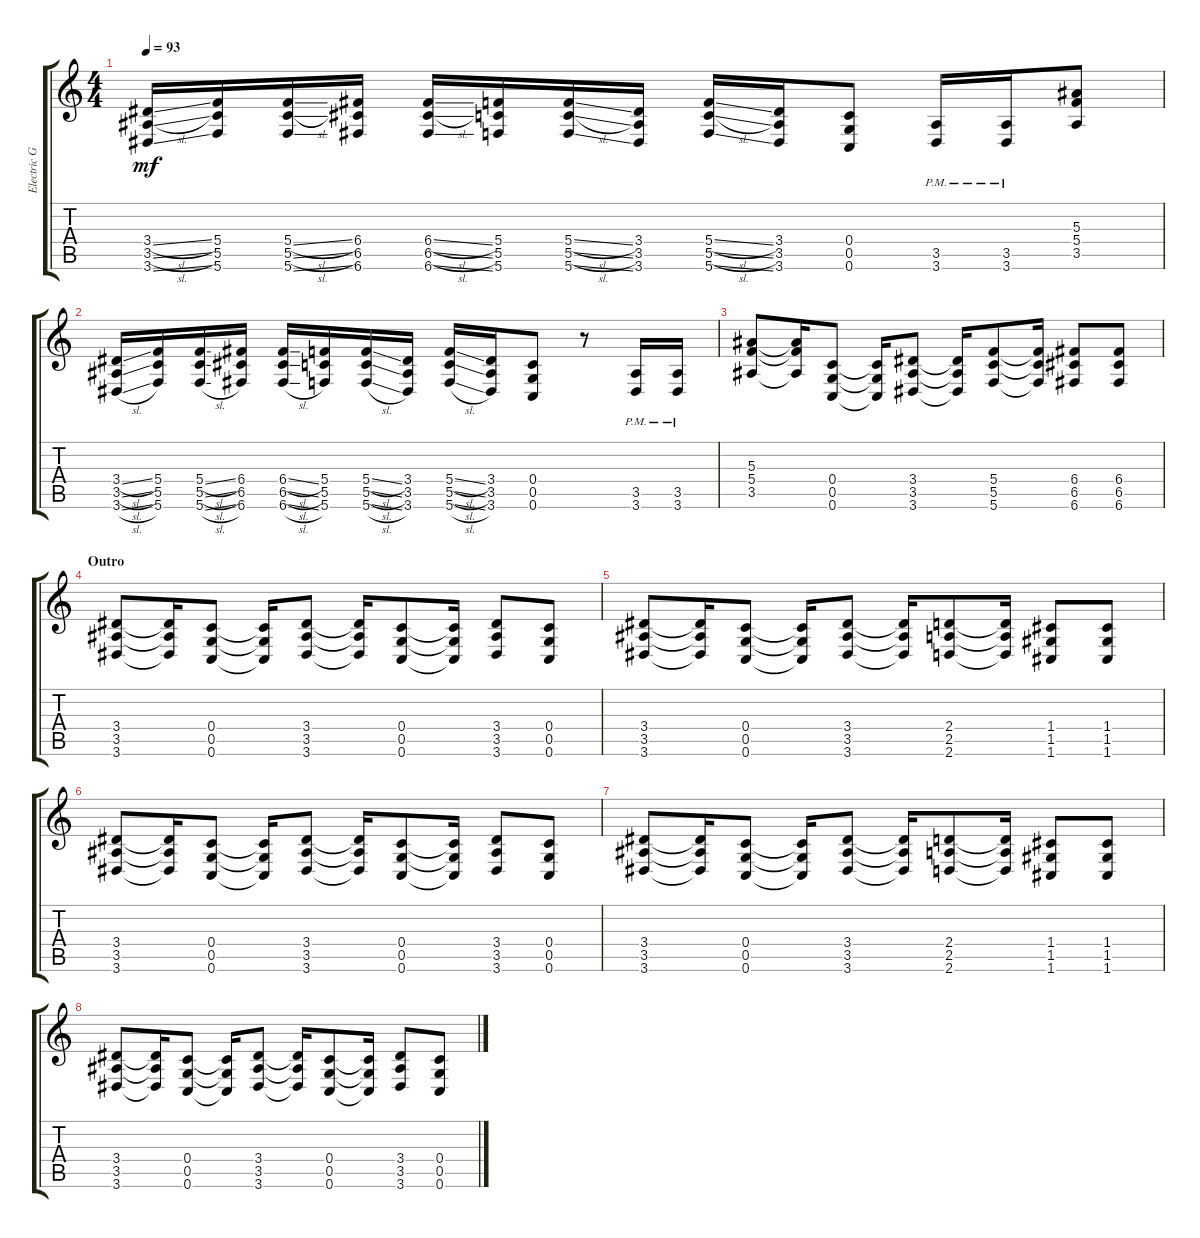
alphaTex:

\track ("Electric Guitar" "Electric G") {instrument distortionguitar}
\staff {score tabs}
\tuning (D4 A3 F3 C3 G2 C2) {hide}
\ts (4 4)
\tempo 93
\clef g2
\ks c
(3.4{sl} 3.5{sl} 3.6{ss}).16{dy mf} (5.4 5.5 5.6).16 (5.4{sl} 5.5{sl} 5.6{ss}).16 (6.4 6.5 6.6).16 (6.4{sl} 6.5{sl} 6.6{ss}).16 (5.4 5.5 5.6).16 (5.4{sl} 5.5{sl} 5.6{ss}).16 (3.4 3.5 3.6).16 (5.4{sl} 5.5{sl} 5.6{ss}).16 (3.4 3.5 3.6).16 (0.4 0.5 0.6).8 (3.5{pm} 3.6{pm}).16 (3.5{pm} 3.6{pm}).16 (5.3 5.4 3.5).8 |
(3.4{sl} 3.5{sl} 3.6{sl}).16 (5.4 5.5 5.6).16 (5.4{sl} 5.5{sl} 5.6{sl}).16 (6.4 6.5 6.6).16 (6.4{sl} 6.5{sl} 6.6{sl}).16 (5.4 5.5 5.6).16 (5.4{sl} 5.5{sl} 5.6{sl}).16 (3.4 3.5 3.6).16 (5.4{sl} 5.5{sl} 5.6{sl}).16 (3.4 3.5 3.6).16 (0.4 0.5 0.6).8 r.8 (3.5{pm} 3.6{pm}).16 (3.5{pm} 3.6{pm}).16 |
(5.3 5.4 3.5).8 (5.3{t} 5.4{t} 3.5{t}).16 (0.4 0.5 0.6).8 (0.4{t} 0.5{t} 0.6{t}).16 (3.4 3.5 3.6).8 (3.4{t} 3.5{t} 3.6{t}).16 (5.4 5.5 5.6).8 (5.4{t} 5.5{t} 5.6{t}).16 (6.4 6.5 6.6).8 (6.4 6.5 6.6).8 |
\section ("" "Outro")
(3.4 3.5 3.6).8 (3.4{t} 3.5{t} 3.6{t}).16 (0.4 0.5 0.6).8 (0.4{t} 0.5{t} 0.6{t}).16 (3.4 3.5 3.6).8 (3.4{t} 3.5{t} 3.6{t}).16 (0.4 0.5 0.6).8 (0.4{t} 0.5{t} 0.6{t}).16 (3.4 3.5 3.6).8 (0.4 0.5 0.6).8 |
(3.4 3.5 3.6).8 (3.4{t} 3.5{t} 3.6{t}).16 (0.4 0.5 0.6).8 (0.4{t} 0.5{t} 0.6{t}).16 (3.4 3.5 3.6).8 (3.4{t} 3.5{t} 3.6{t}).16 (2.4 2.5 2.6).8 (2.4{t} 2.5{t} 2.6{t}).16 (1.4 1.5 1.6).8 (1.4 1.5 1.6).8 |
(3.4 3.5 3.6).8 (3.4{t} 3.5{t} 3.6{t}).16 (0.4 0.5 0.6).8 (0.4{t} 0.5{t} 0.6{t}).16 (3.4 3.5 3.6).8 (3.4{t} 3.5{t} 3.6{t}).16 (0.4 0.5 0.6).8 (0.4{t} 0.5{t} 0.6{t}).16 (3.4 3.5 3.6).8 (0.4 0.5 0.6).8 |
(3.4 3.5 3.6).8 (3.4{t} 3.5{t} 3.6{t}).16 (0.4 0.5 0.6).8 (0.4{t} 0.5{t} 0.6{t}).16 (3.4 3.5 3.6).8 (3.4{t} 3.5{t} 3.6{t}).16 (2.4 2.5 2.6).8 (2.4{t} 2.5{t} 2.6{t}).16 (1.4 1.5 1.6).8 (1.4 1.5 1.6).8 |
(3.4 3.5 3.6).8 (3.4{t} 3.5{t} 3.6{t}).16 (0.4 0.5 0.6).8 (0.4{t} 0.5{t} 0.6{t}).16 (3.4 3.5 3.6).8 (3.4{t} 3.5{t} 3.6{t}).16 (0.4 0.5 0.6).8 (0.4{t} 0.5{t} 0.6{t}).16 (3.4 3.5 3.6).8 (0.4 0.5 0.6).8
